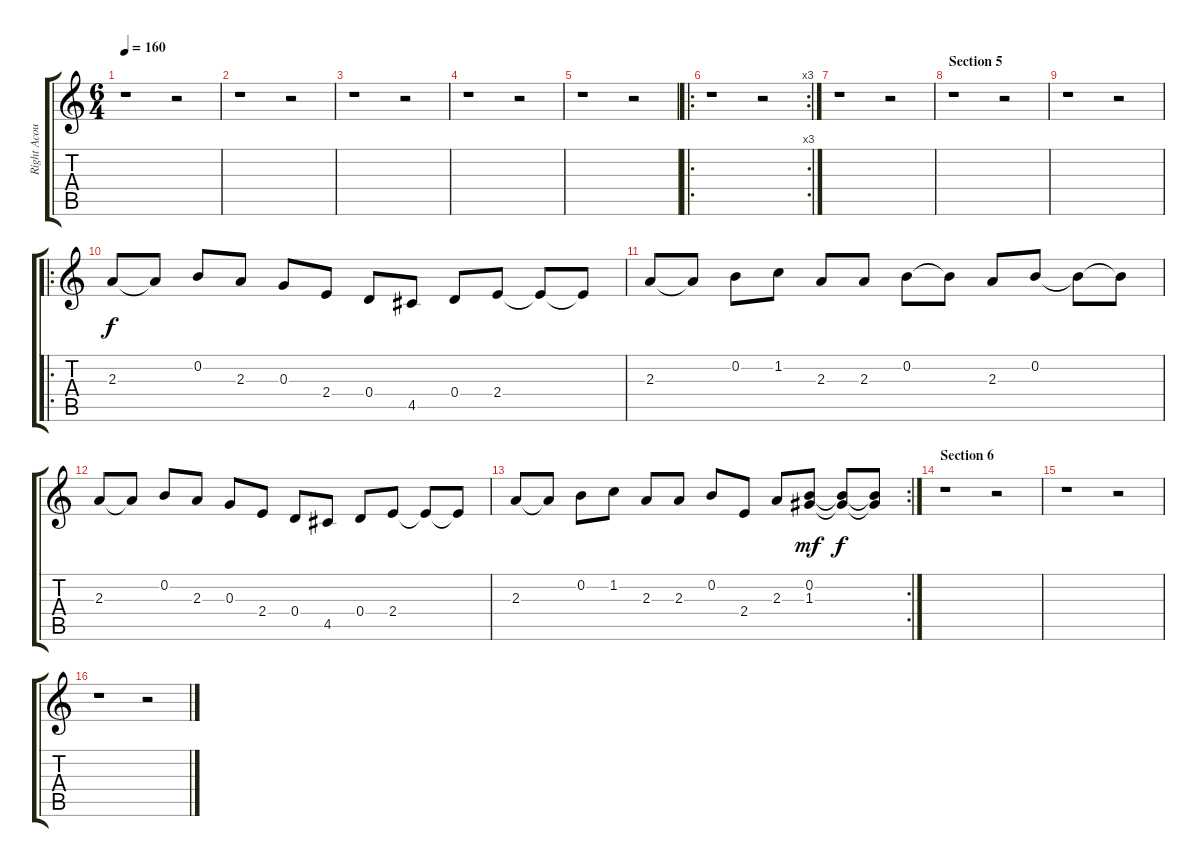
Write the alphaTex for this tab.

\track ("Right Acoustic" "Right Acou") {instrument acousticguitarsteel}
\staff {score tabs}
\tuning (E4 B3 G3 D3 A2 E2) {hide}
\ts (6 4)
\tempo 160
\clef g2
\ks c
r.1{dy f} r.2 |
r.1 r.2 |
r.1 r.2 |
r.1 r.2 |
r.1 r.2 |
\ro
\rc 3
r.1 r.2 |
r.1 r.2 |
\section ("" "Section 5")
r.1 r.2 |
r.1 r.2 |
\ro
2.3.8 2.3{t}.8 0.2.8 2.3.8 0.3.8 2.4.8 0.4.8 4.5.8 0.4.8 2.4.8 2.4{t}.8 2.4{t}.8 |
2.3.8 2.3{t}.8 0.2.8 1.2.8 2.3.8 2.3.8 0.2.8 0.2{t}.8 2.3.8 0.2.8 0.2{t}.8 0.2{t}.8 |
2.3.8 2.3{t}.8 0.2.8 2.3.8 0.3.8 2.4.8 0.4.8 4.5.8 0.4.8 2.4.8 2.4{t}.8 2.4{t}.8 |
\rc 2
2.3.8 2.3{t}.8 0.2.8 1.2.8 2.3.8 2.3.8 0.2.8 2.4.8 2.3.8 (0.2 1.3).8{dy mf} (0.2{t} 1.3{t}).8{dy f} (0.2{t} 1.3{t}).8 |
\section ("" "Section 6")
r.1 r.2 |
r.1 r.2 |
r.1 r.2
